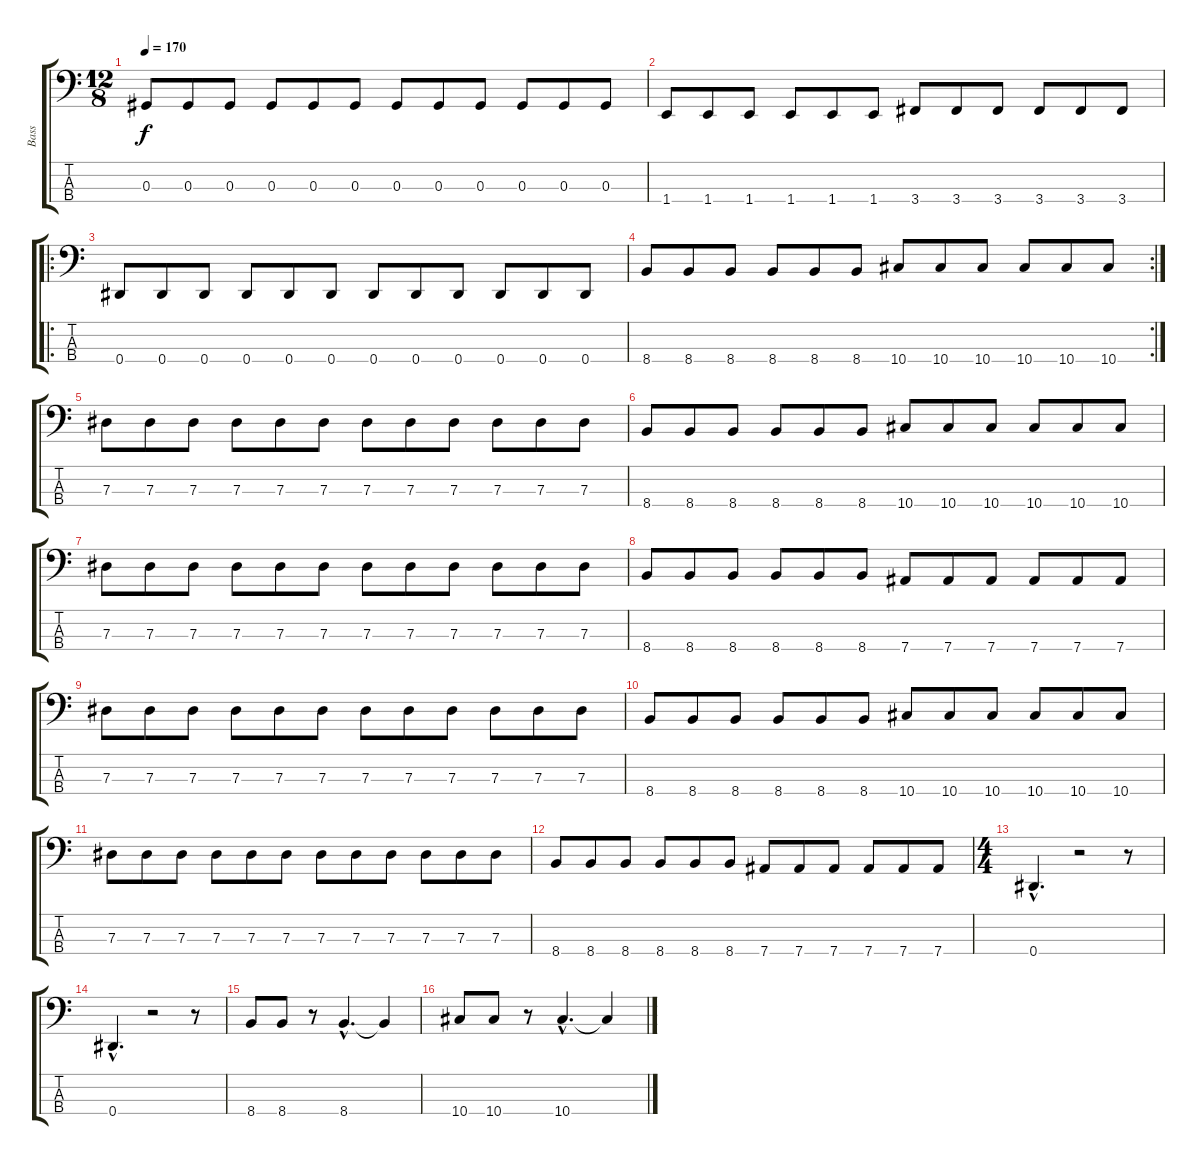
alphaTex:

\track ("Bass" "Bass") {instrument electricbassfinger}
\staff {score tabs}
\tuning (Gb2 Db2 Ab1 Eb1) {hide}
\ts (12 8)
\tempo 170
\clef f4
\ks c
0.3.8{dy f} 0.3.8 0.3.8 0.3.8 0.3.8 0.3.8 0.3.8 0.3.8 0.3.8 0.3.8 0.3.8 0.3.8 |
1.4.8 1.4.8 1.4.8 1.4.8 1.4.8 1.4.8 3.4.8 3.4.8 3.4.8 3.4.8 3.4.8 3.4.8 |
\ro
0.4.8 0.4.8 0.4.8 0.4.8 0.4.8 0.4.8 0.4.8 0.4.8 0.4.8 0.4.8 0.4.8 0.4.8 |
\rc 2
8.4.8 8.4.8 8.4.8 8.4.8 8.4.8 8.4.8 10.4.8 10.4.8 10.4.8 10.4.8 10.4.8 10.4.8 |
7.3.8 7.3.8 7.3.8 7.3.8 7.3.8 7.3.8 7.3.8 7.3.8 7.3.8 7.3.8 7.3.8 7.3.8 |
8.4.8 8.4.8 8.4.8 8.4.8 8.4.8 8.4.8 10.4.8 10.4.8 10.4.8 10.4.8 10.4.8 10.4.8 |
7.3.8 7.3.8 7.3.8 7.3.8 7.3.8 7.3.8 7.3.8 7.3.8 7.3.8 7.3.8 7.3.8 7.3.8 |
8.4.8 8.4.8 8.4.8 8.4.8 8.4.8 8.4.8 7.4.8 7.4.8 7.4.8 7.4.8 7.4.8 7.4.8 |
7.3.8 7.3.8 7.3.8 7.3.8 7.3.8 7.3.8 7.3.8 7.3.8 7.3.8 7.3.8 7.3.8 7.3.8 |
8.4.8 8.4.8 8.4.8 8.4.8 8.4.8 8.4.8 10.4.8 10.4.8 10.4.8 10.4.8 10.4.8 10.4.8 |
7.3.8 7.3.8 7.3.8 7.3.8 7.3.8 7.3.8 7.3.8 7.3.8 7.3.8 7.3.8 7.3.8 7.3.8 |
8.4.8 8.4.8 8.4.8 8.4.8 8.4.8 8.4.8 7.4.8 7.4.8 7.4.8 7.4.8 7.4.8 7.4.8 |
\ts (4 4)
0.4{hac}.4{d} r.2 r.8 |
0.4{hac}.4{d} r.2 r.8 |
8.4.8 8.4.8 r.8 8.4{hac}.4{d} 8.4{t}.4 |
10.4.8 10.4.8 r.8 10.4{hac}.4{d} 10.4{t}.4
